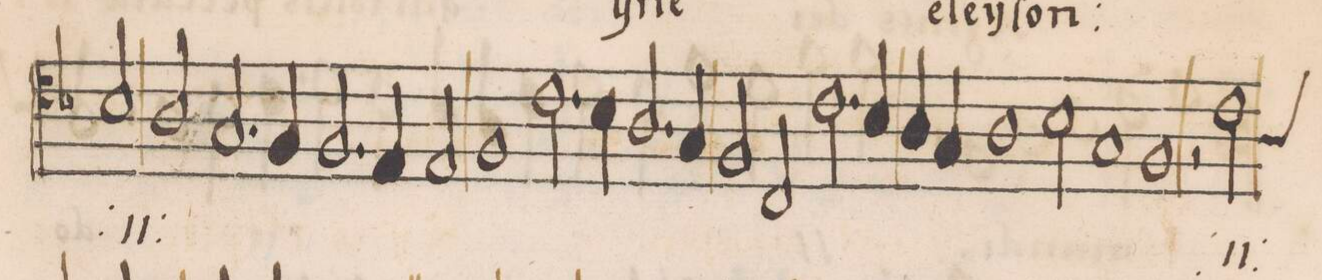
**kern	**text
*I"TENOR	*
*clefC4	*
*k[b-]	*
*met(C|)	*
*M2/1	*
2r	.
*	*ij
2B-/	Kÿ-
=8-	=8-
2A/	.
2.G/	-ri-
4F/	.
2.F/	.
=9-	=9-
4E/	.
2E/	.
1F	-e
=10-	=10-
2.c\	e-
4B-\	.
2.A/	.
4G/	.
=11-	=11-
2F/	.
2C/	.
2.c\	-leÿ-
4B-/	.
=12-	=12-
4A/	.
4G/	.
1A	.
2B-\	.
=13-	=13-
1G	.
1F	-ſon
=14-	=14-
2r	.
2c\	Kÿ-
*custos:A	*
*-	*-
